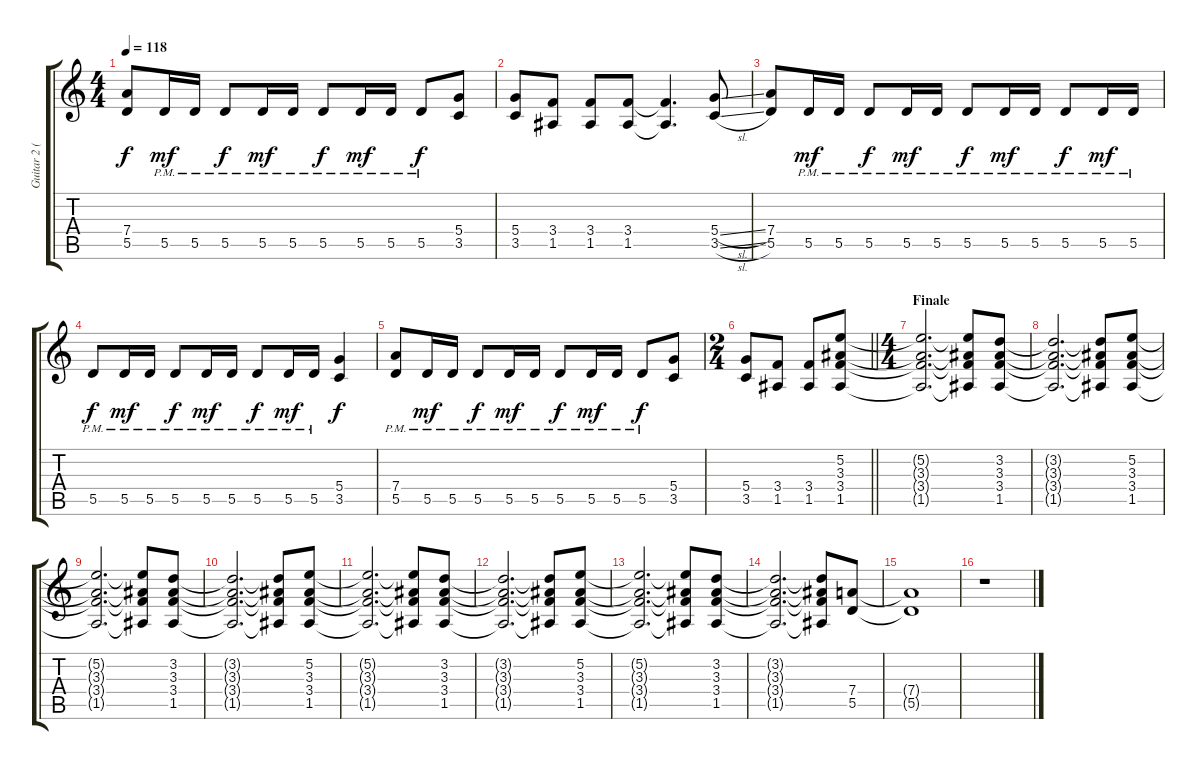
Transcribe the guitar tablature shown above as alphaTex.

\track ("Guitar 2 (M. Wilton)" "Guitar 2 (") {instrument distortionguitar}
\staff {score tabs}
\tuning (E4 B3 G3 D3 A2 E2) {hide}
\ts (4 4)
\tempo 118
\clef g2
\ks c
(7.4 5.5).8{dy f} 5.5{pm}.16{dy mf} 5.5{pm}.16 5.5{pm}.8{dy f} 5.5{pm}.16{dy mf} 5.5{pm}.16 5.5{pm}.8{dy f} 5.5{pm}.16{dy mf} 5.5{pm}.16 5.5{pm}.8{dy f} (5.4 3.5).8 |
(5.4 3.5).8 (3.4 1.5).8 (3.4 1.5).8 (3.4 1.5).8 (3.4{t} 1.5{t}).4{d} (5.4{sl} 3.5{sl}).8 |
(7.4 5.5).8 5.5{pm}.16{dy mf} 5.5{pm}.16 5.5{pm}.8{dy f} 5.5{pm}.16{dy mf} 5.5{pm}.16 5.5{pm}.8{dy f} 5.5{pm}.16{dy mf} 5.5{pm}.16 5.5{pm}.8{dy f} 5.5{pm}.16{dy mf} 5.5{pm}.16 |
5.5{pm}.8{dy f} 5.5{pm}.16{dy mf} 5.5{pm}.16 5.5{pm}.8{dy f} 5.5{pm}.16{dy mf} 5.5{pm}.16 5.5{pm}.8{dy f} 5.5{pm}.16{dy mf} 5.5{pm}.16 (5.4 3.5).4{dy f} |
(7.4{pm} 5.5{pm}).8 5.5{pm}.16{dy mf} 5.5{pm}.16 5.5{pm}.8{dy f} 5.5{pm}.16{dy mf} 5.5{pm}.16 5.5{pm}.8{dy f} 5.5{pm}.16{dy mf} 5.5{pm}.16 5.5{pm}.8{dy f} (5.4 3.5).8 |
\ts (2 4)
\barLineRight lightlight
(5.4 3.5).8 (3.4 1.5).8 (3.4 1.5).8 (5.2 3.3 3.4 1.5).8 |
\ts (4 4)
\section ("" "Finale")
(5.2{t} 3.3{t} 3.4{t} 1.5{t}).2{d} (5.2{t} 3.3{t} 3.4{t} 1.5{t}).8 (3.2 3.3 3.4 1.5).8 |
(3.2{t} 3.3{t} 3.4{t} 1.5{t}).2{d} (3.2{t} 3.3{t} 3.4{t} 1.5{t}).8 (5.2 3.3 3.4 1.5).8 |
(5.2{t} 3.3{t} 3.4{t} 1.5{t}).2{d} (5.2{t} 3.3{t} 3.4{t} 1.5{t}).8 (3.2 3.3 3.4 1.5).8 |
(3.2{t} 3.3{t} 3.4{t} 1.5{t}).2{d} (3.2{t} 3.3{t} 3.4{t} 1.5{t}).8 (5.2 3.3 3.4 1.5).8 |
(5.2{t} 3.3{t} 3.4{t} 1.5{t}).2{d} (5.2{t} 3.3{t} 3.4{t} 1.5{t}).8 (3.2 3.3 3.4 1.5).8 |
(3.2{t} 3.3{t} 3.4{t} 1.5{t}).2{d} (3.2{t} 3.3{t} 3.4{t} 1.5{t}).8 (5.2 3.3 3.4 1.5).8 |
(5.2{t} 3.3{t} 3.4{t} 1.5{t}).2{d} (5.2{t} 3.3{t} 3.4{t} 1.5{t}).8 (3.2 3.3 3.4 1.5).8 |
(3.2{t} 3.3{t} 3.4{t} 1.5{t}).2{d} (3.2{t} 3.3{t} 3.4{t} 1.5{t}).8 (7.4 5.5).8 |
(7.4{t} 5.5{t}).1{volume 0} |
r.1
